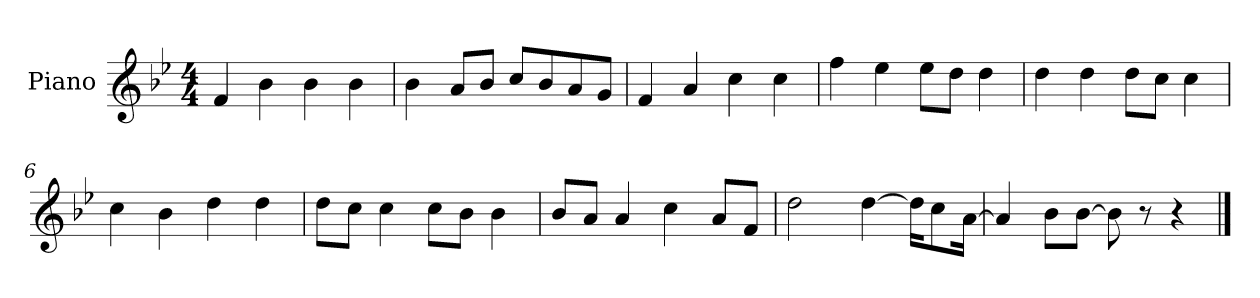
**kern
*part1
*staff1
*I"Piano
*I'P-no
*clefG2
*k[b-e-]
*M4/4
*MM90
=1
4f/
4b-\
4b-\
4b-\
=2
4b-\
8a/L
8b-/J
8cc/L
8b-/
8a/
8g/J
=3
4f/
4a/
4cc\
4cc\
=4
4ff\
4ee-\
8ee-\L
8dd\J
4dd\
=5
4dd\
4dd\
8dd\L
8cc\J
4cc\
=6
4cc\
4b-\
4dd\
4dd\
=7
8dd\L
8cc\J
4cc\
8cc\L
8b-\J
4b-\
!!LO:LB:g=z
=8
8b-/L
8a/J
4a/
4cc\
8a/L
8f/J
=9
2dd\
[4dd\
16dd\KL]
8cc\
[16a\Jk
=10
4a/]
8b-\L
[8b-\J
8b-\]
8r
4r
==
*-
